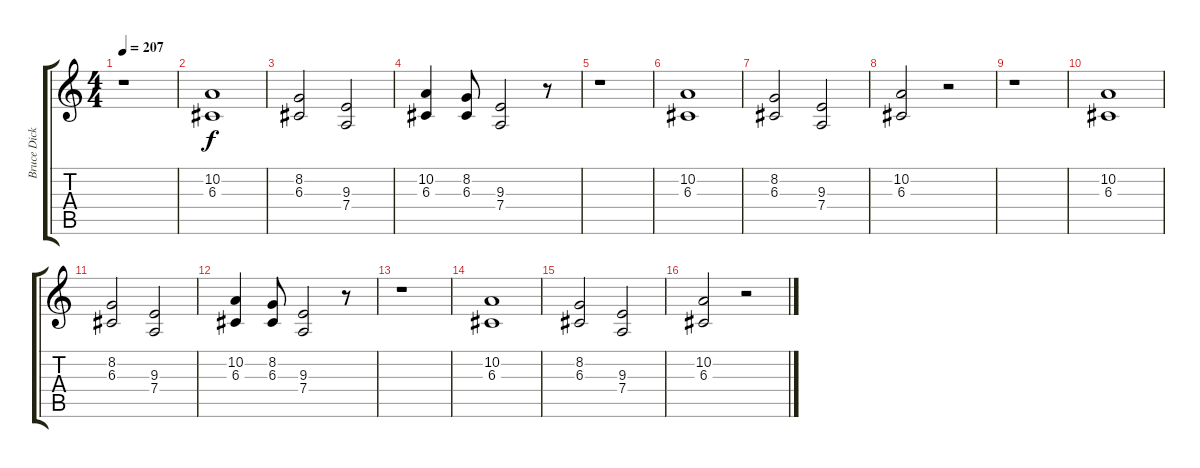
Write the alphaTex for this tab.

\track ("Bruce Dickinson" "Bruce Dick") {instrument choiraahs}
\staff {score tabs}
\tuning (E4 B3 G3 D3 A2 E2) {hide}
\ts (4 4)
\tempo 207
\clef g2
\ks c
r.1{dy f} |
(10.2 6.3).1 |
(8.2 6.3).2 (9.3 7.4).2 |
(10.2 6.3).4 (8.2 6.3).8 (9.3 7.4).2 r.8 |
r.1 |
(10.2 6.3).1 |
(8.2 6.3).2 (9.3 7.4).2 |
(10.2 6.3).2 r.2 |
r.1 |
(10.2 6.3).1 |
(8.2 6.3).2 (9.3 7.4).2 |
(10.2 6.3).4 (8.2 6.3).8 (9.3 7.4).2 r.8 |
r.1 |
(10.2 6.3).1 |
(8.2 6.3).2 (9.3 7.4).2 |
(10.2 6.3).2 r.2
